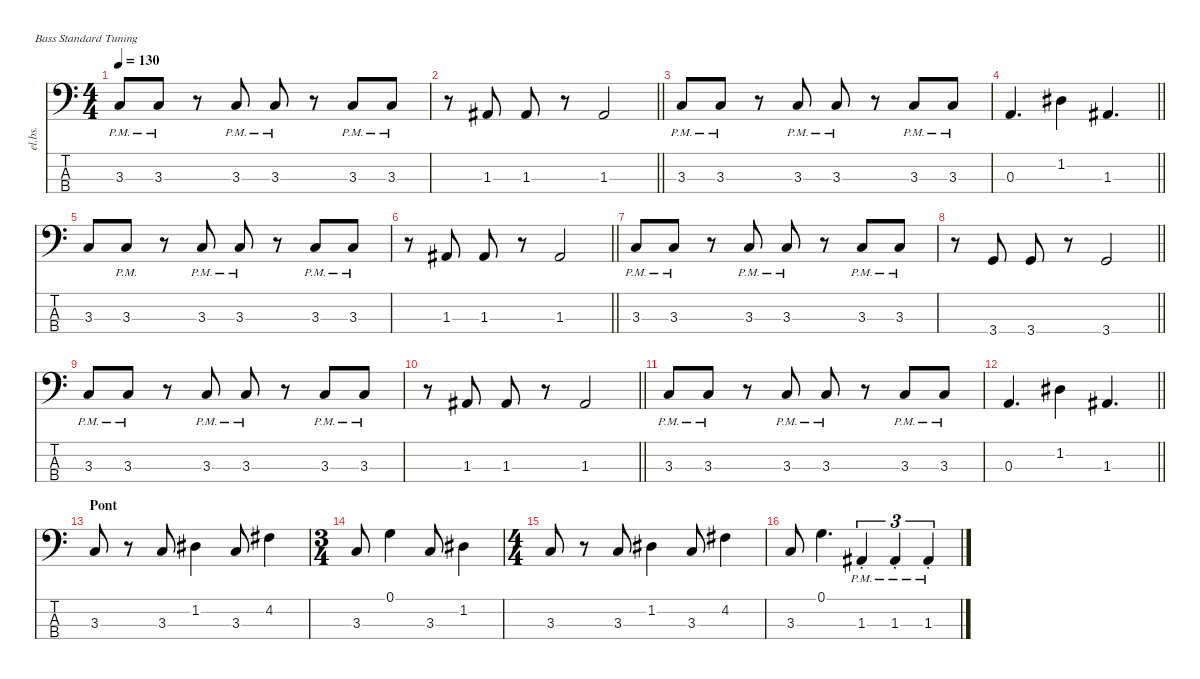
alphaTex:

\defaultSystemsLayout 4
\hideDynamics
\bracketExtendMode nobrackets
\track ("Chipon" "el.bs.") {instrument electricbassfinger}
\staff {score tabs}
\tuning (G2 D2 A1 E1)
\ts (4 4)
\tempo 130
\clef f4
\ks c
3.3{pm}.8{dy f} 3.3{pm}.8 r.8 3.3{pm}.8 3.3{pm}.8 r.8 3.3{pm}.8 3.3{pm}.8 |
\barLineRight lightlight
r.8 1.3{acc #}.8 1.3{acc #}.8 r.8 1.3{acc #}.2 |
3.3{pm}.8 3.3{pm}.8 r.8 3.3{pm}.8 3.3{pm}.8 r.8 3.3{pm}.8 3.3{pm}.8 |
\barLineRight lightlight
0.3.4{d} 1.2{acc #}.4 1.3{acc #}.4{d} |
3.3.8 3.3{pm}.8 r.8 3.3{pm}.8 3.3{pm}.8 r.8 3.3{pm}.8 3.3{pm}.8 |
\barLineRight lightlight
r.8 1.3{acc #}.8 1.3{acc #}.8 r.8 1.3{acc #}.2 |
3.3{pm}.8 3.3{pm}.8 r.8 3.3{pm}.8 3.3{pm}.8 r.8 3.3{pm}.8 3.3{pm}.8 |
\barLineRight lightlight
r.8 3.4.8 3.4.8 r.8 3.4.2 |
3.3{pm}.8 3.3{pm}.8 r.8 3.3{pm}.8 3.3{pm}.8 r.8 3.3{pm}.8 3.3{pm}.8 |
\barLineRight lightlight
r.8 1.3{acc #}.8 1.3{acc #}.8 r.8 1.3{acc #}.2 |
3.3{pm}.8 3.3{pm}.8 r.8 3.3{pm}.8 3.3{pm}.8 r.8 3.3{pm}.8 3.3{pm}.8 |
\barLineRight lightlight
0.3.4{d} 1.2{acc #}.4 1.3{acc #}.4{d} |
\section ("" "Pont")
3.3.8 r.8 3.3.8 1.2{acc #}.4 3.3.8 4.2{acc #}.4 |
\ts (3 4)
\beaming (8 2 2 2)
3.3.8 0.1.4 3.3.8 1.2{acc #}.4 |
\ts (4 4)
\beaming (8 2 2 2 2)
3.3.8 r.8 3.3.8 1.2{acc #}.4 3.3.8 4.2{acc #}.4 |
3.3.8 0.1.4{d} 1.3{pm st acc #}.4{tu (3 2)} 1.3{pm st acc #}.4{tu (3 2)} 1.3{pm st acc #}.4{tu (3 2)}
